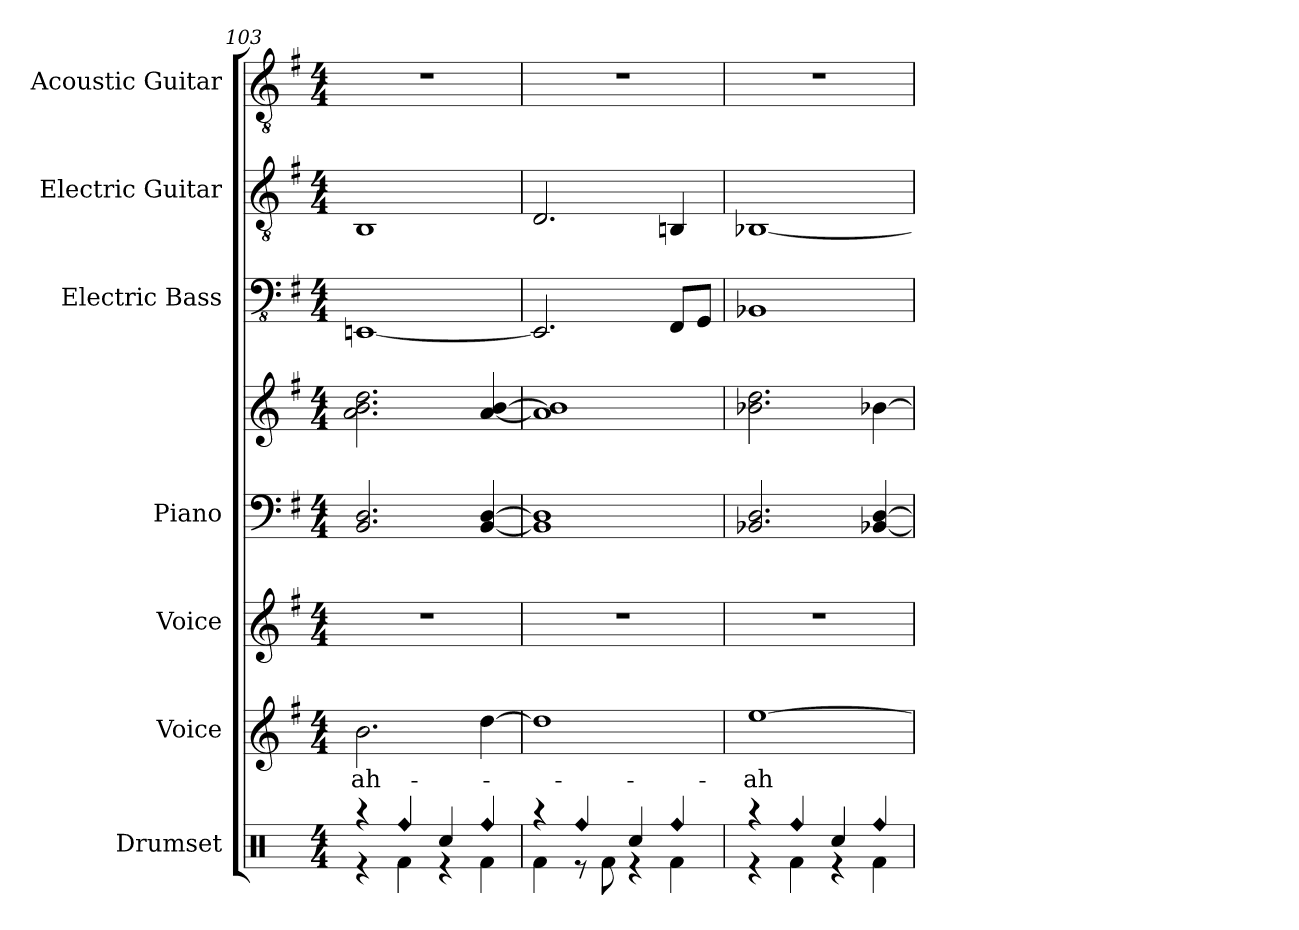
**kern	**kern	**text	**kern	**kern	**kern	**kern	**kern	**kern
*part7	*part6	*part6	*part5	*part4	*part4	*part3	*part2	*part1
*staff8	*staff7	*staff7	*staff6	*staff5	*staff4	*staff3	*staff2	*staff1
*I"Drumset	*I"Voice	*	*I"Voice	*I"Piano	*	*I"Electric Bass	*I"Electric Guitar	*I"Acoustic Guitar
*I'Drs.	*I'Vo.	*	*I'Vo.	*I'Pno.	*	*I'El. B.	*I'El. Guit.	*I'Guit.
*clefX	*clefG2	*	*clefG2	*clefF4	*clefG2	*clefFv4	*clefGv2	*clefGv2
*k[]	*k[f#]	*	*k[f#]	*k[f#]	*k[f#]	*k[f#]	*k[f#]	*k[f#]
*M4/4	*M4/4	*	*M4/4	*M4/4	*M4/4	*M4/4	*M4/4	*M4/4
=103	=103	=103	=103	=103	=103	=103	=103	=103
*^	*	*	*	*	*	*	*	*
!	!	!	!LO:LY:b	!	!	!	!	!	!
4r	4r	2.b\	-ah-	1r	2.BB/ 2.D/	2.a\ 2.b\ 2.dd\	[1EEEn	1BB	1r
!LO:N:head=diamond	!	!	!	!	!	!	!	!	!
4Rff/	4Rf\	.	.	.	.	.	.	.	.
4Rcc/	4r	.	.	.	.	.	.	.	.
!LO:N:head=diamond	!	!	!	!	!	!	!	!	!
4Rff/	4Rf\	[4dd\	.	.	[4BB/ [4D/	[4a/ [4b/	.	.	.
=104	=104	=104	=104	=104	=104	=104	=104	=104	=104
4r	4Rf\	1dd]	.	1r	1BB] 1D]	1a] 1b]	2.EEE/]	2.D/	1r
!LO:N:head=diamond	!	!	!	!	!	!	!	!	!
4Rff/	8r	.	.	.	.	.	.	.	.
.	8Rf\	.	.	.	.	.	.	.	.
4Rcc/	4r	.	.	.	.	.	.	.	.
!LO:N:head=diamond	!	!	!	!	!	!	!	!	!
4Rff/	4Rf\	.	.	.	.	.	8FFF#/L	4BBn/	.
.	.	.	.	.	.	.	8GGG/J	.	.
=105	=105	=105	=105	=105	=105	=105	=105	=105	=105
!	!	!	!LO:LY:b	!	!	!	!	!	!
4r	4r	[1ee	-ah	1r	2.BB-X/ 2.D/	2.b-X\ 2.dd\	1BBB-X	[1BB-X	1r
!LO:N:head=diamond	!	!	!	!	!	!	!	!	!
4Rff/	4Rf\	.	.	.	.	.	.	.	.
4Rcc/	4r	.	.	.	.	.	.	.	.
!LO:N:head=diamond	!	!	!	!	!	!	!	!	!
4Rff/	4Rf\	.	.	.	[4BB-X/ [4D/	[4b-X\	.	.	.
*v	*v	*	*	*	*	*	*	*	*
=	=	=	=	=	=	=	=	=
*-	*-	*-	*-	*-	*-	*-	*-	*-
